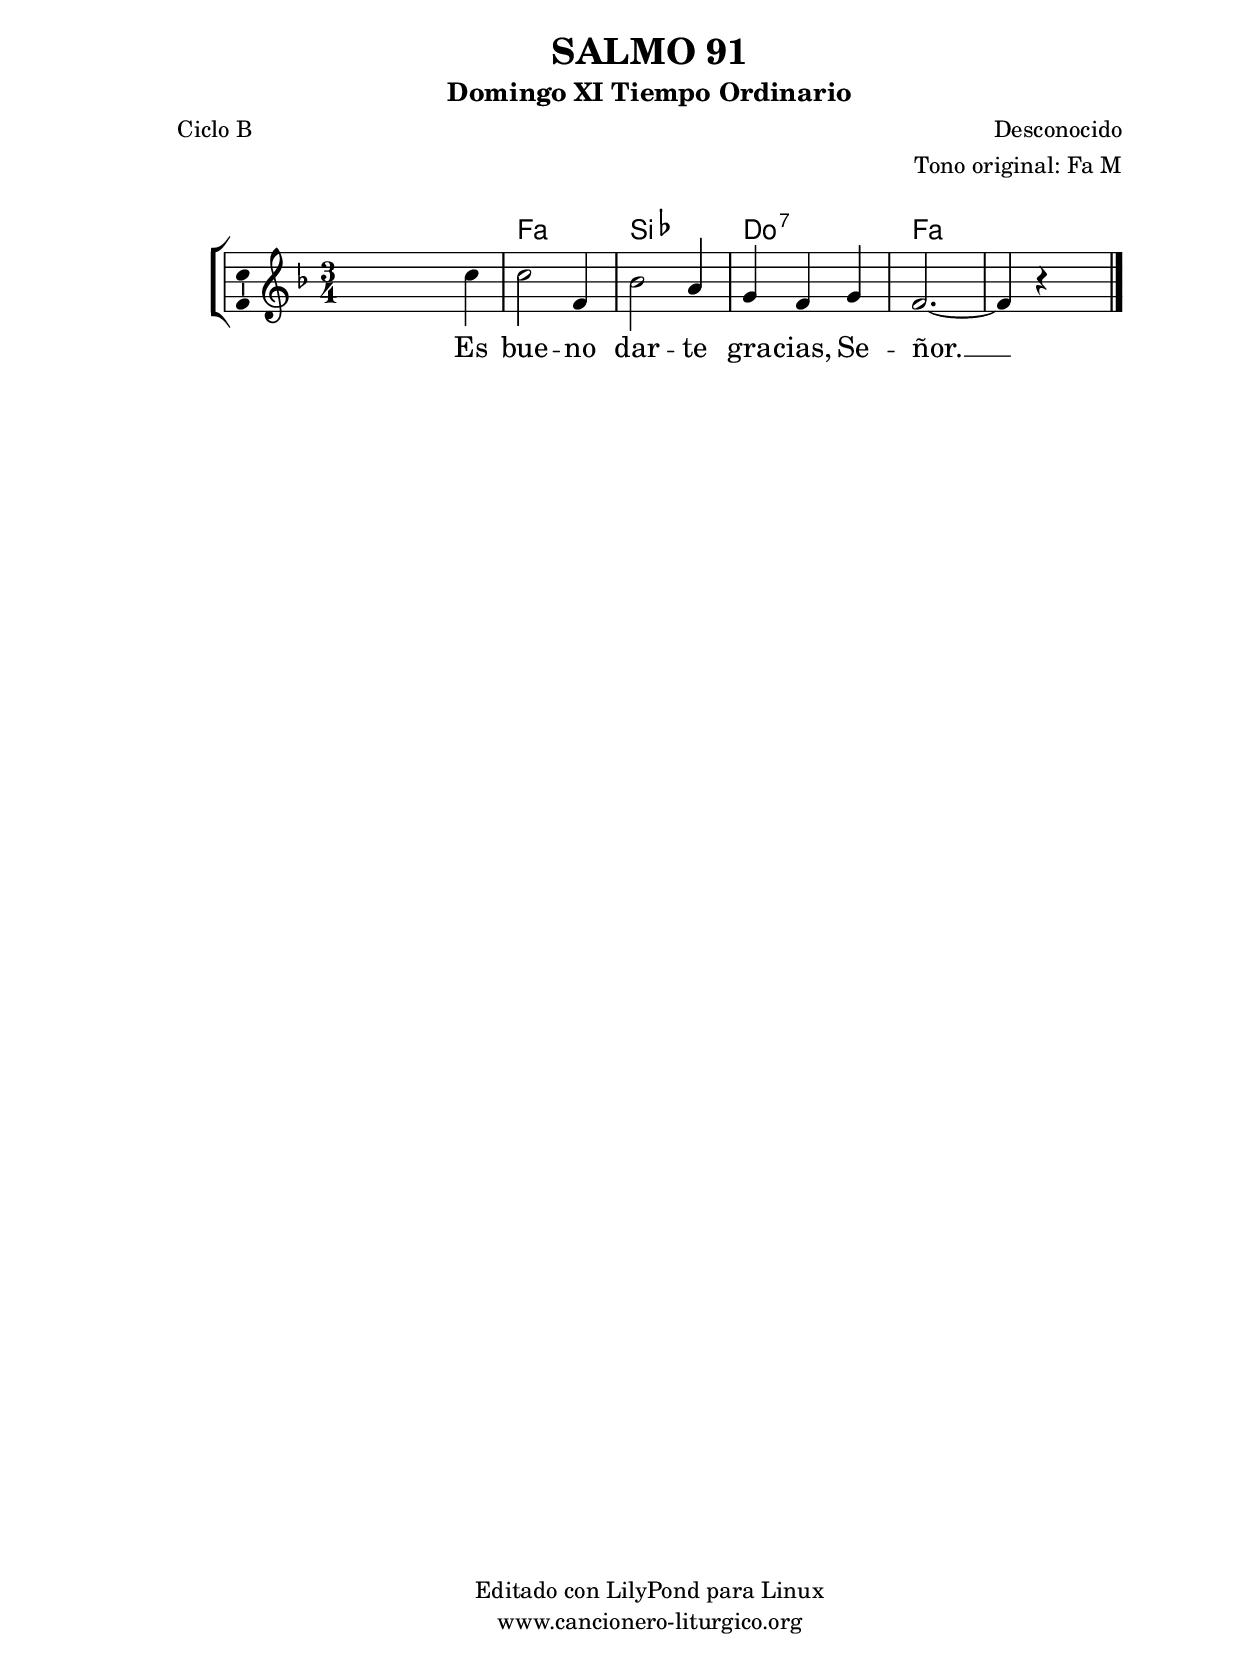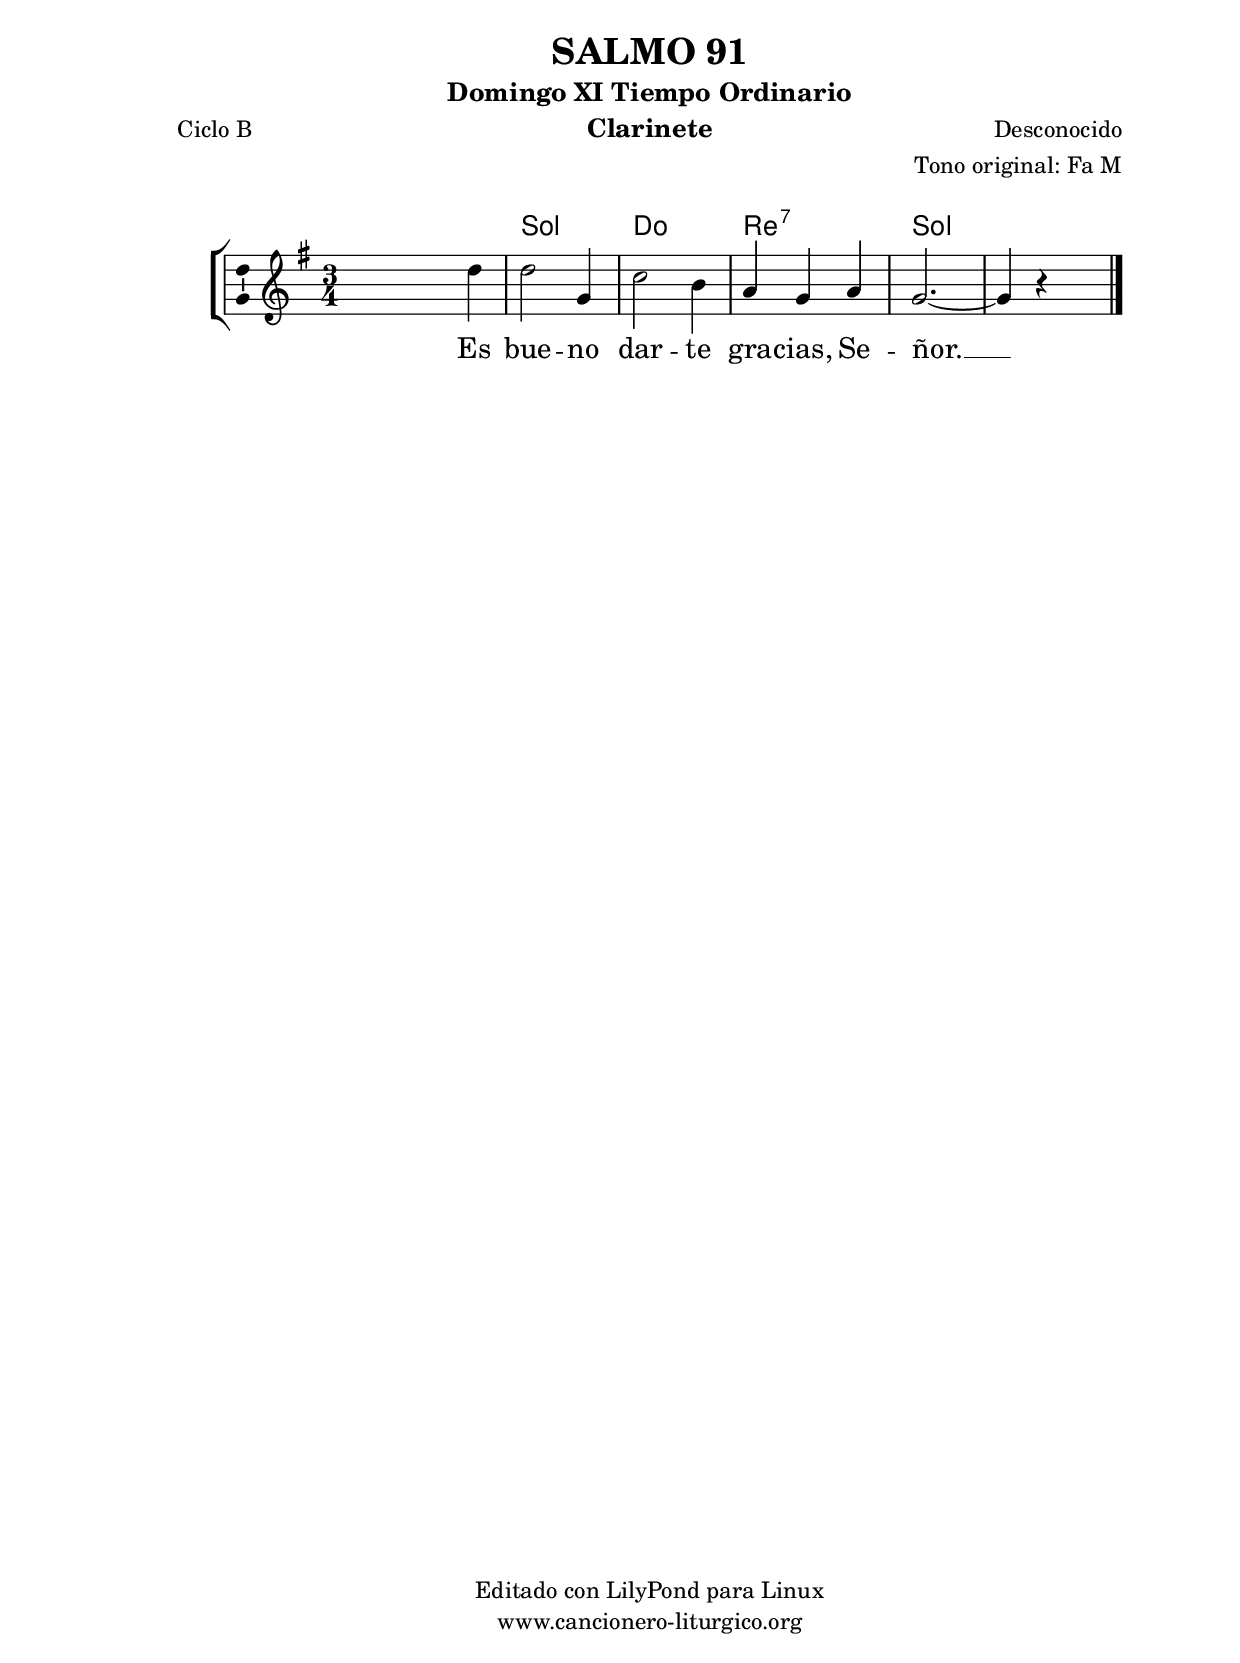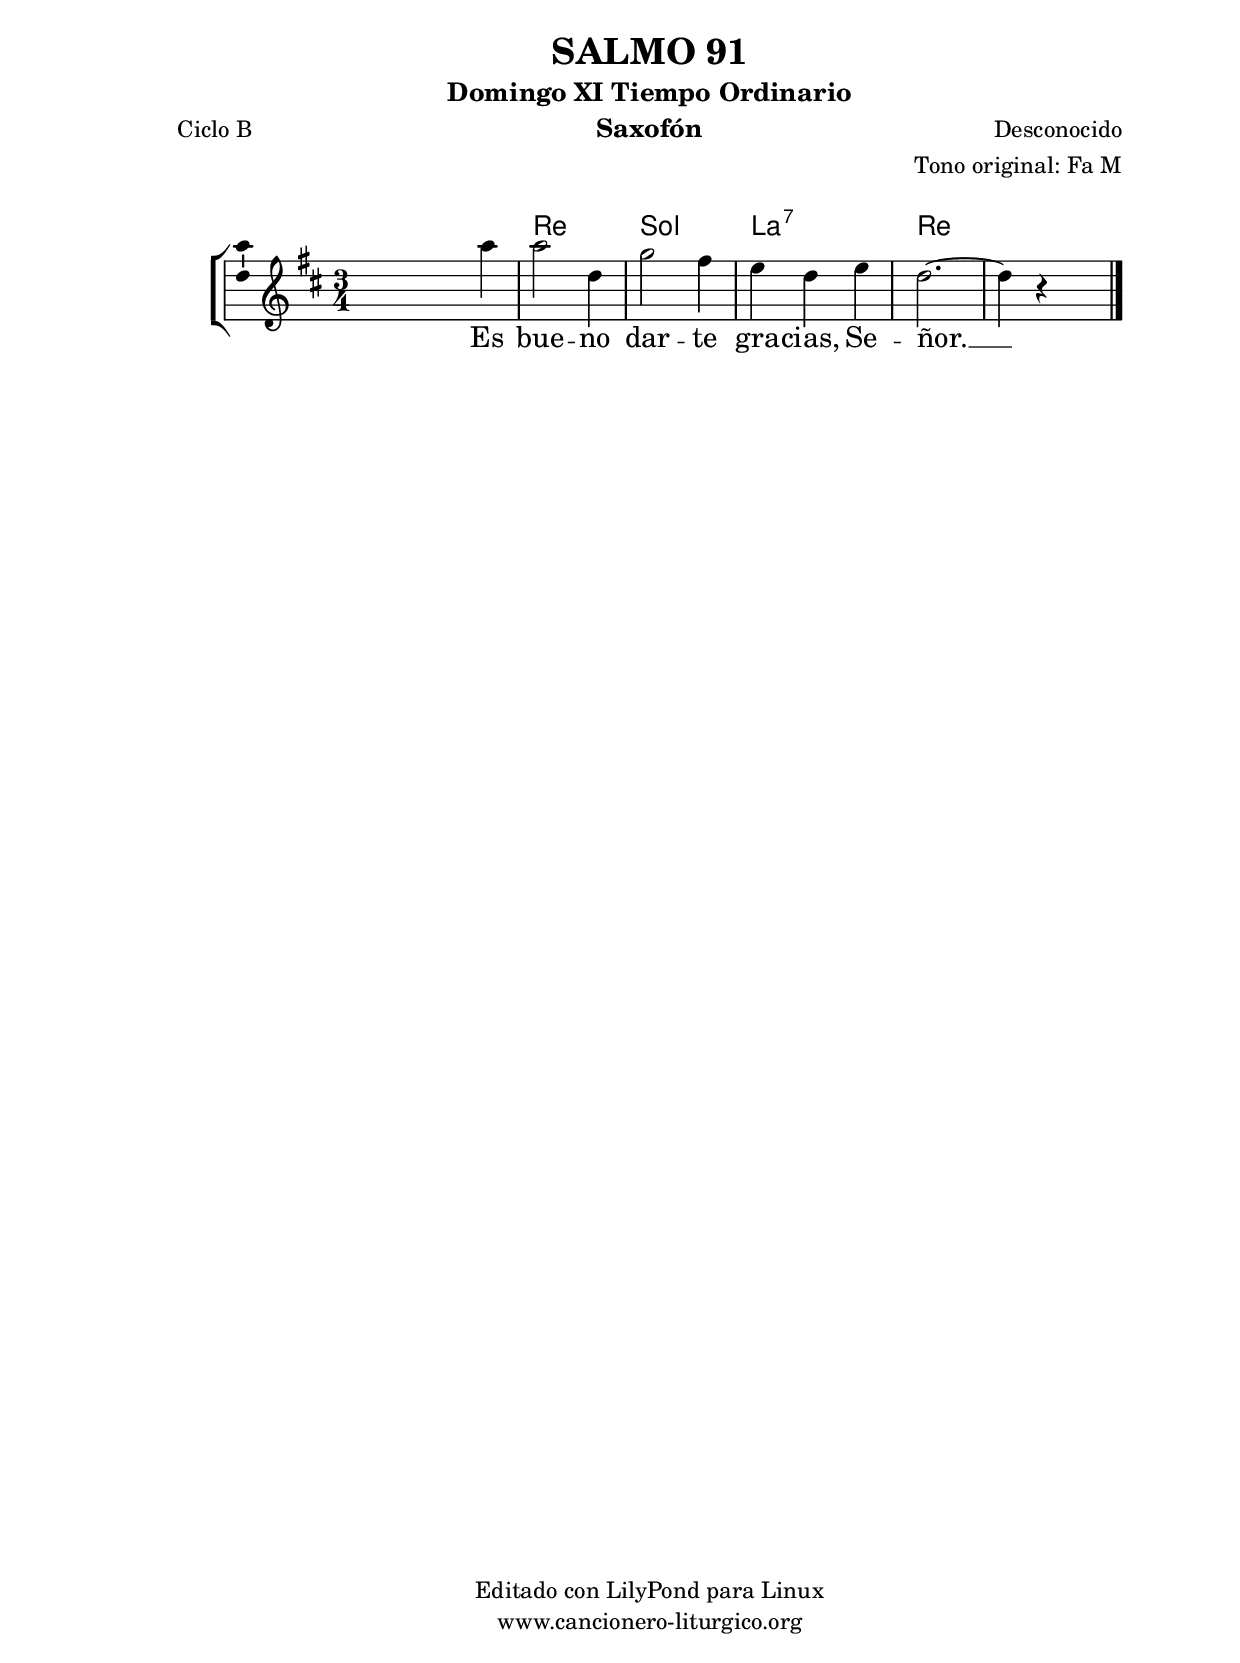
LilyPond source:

%
%para convertir .midi en .wav:
%timidity filename.midi -Ow -o finename.wav
%
%
%Para convertir de .wav a .mp3:
%lame -h -m j filename.wav
%
%
%para escuchar el midi:
%timidity nombrefichero.midi
%


%versión de lilypond para la que se ha escrito esta partitura:
\version "2.16.0"

	%Tamaño papel
	#(set-default-paper-size "a4")
	%Tamaño partitura
	#(set-global-staff-size 20)
	%No responde al pulsar sobre una nota
	#(ly:set-option 'point-and-click #f)

%parámetros del encabezamiento:
\header {
	title = "SALMO 91"
	subtitle = "Domingo XI Tiempo Ordinario"
	composer = "Desconocido"
	poet = "Ciclo B"
	meter = ""
	arranger = "Tono original: Fa M"
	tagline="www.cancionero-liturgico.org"
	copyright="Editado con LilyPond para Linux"
	}

%parámetros asociados al papel:
\paper  {
	oddHeaderMarkup = \markup {\fill-line { \on-the-fly #not-first-page \fromproperty #'header:title \on-the-fly #not-first-page \fromproperty #'header:composer }}
	evenHeaderMarkup = \markup {\fill-line { \fromproperty #'header:composer \fromproperty #'header:title }}
	#(set-paper-size "a4")
	print-page-number = ##f
	first-page-number = 1
	print-first-page-number = ##f
%	head-separation = 3.0 \cm
	top-margin = 2.0 \cm
	bottom-margin = 0.5\cm
%%%	bottom-margin = -1.0\cm
	left-margin = 3.0 \cm
	line-width = 16.0 \cm 
	indent = 8\mm
	interscoreline = 2.\mm
	between-system-space = 15\mm
%	para que las partituras no llenen la hoja:
	ragged-bottom = ##t
%	idem para la última hoja:
	ragged-last-bottom = ##f
%	para que las partituras llenen el ancho del papel:
	ragged-last = ##f
	after-title-space = 2.5 \cm
%page-count=1
%system-count=8

	%Flexible Vertical Spacing
%	markup-markup-spacing =
%	#'((basic-distance . 15) (minimum-distance . 15) (padding . 3))
	markup-system-spacing =
	#'((basic-distance . 15) (minimum-distance . 15) (padding . 3))
	system-system-spacing =
	#'((basic-distance . 15) (minimum-distance . 15) (padding . 3))
	score-system-spacing =
	#'((basic-distance . 15) (minimum-distance . 15) (padding . 5))
%	top-system-spacing = % header
%	#'((basic-distance . 8) (minimum-distance . 0) (padding . 3))
%	top-markup-spacing =
%	#'((basic-distance . 20) (minimum-distance . 20) (padding . 3))
	last-bottom-spacing = % footer
	#'((basic-distance . 5) (minimum-distance . 5) (padding . 3))
%	score-markup-spacing =
%	#'((basic-distance . 16) (minimum-distance . 13) (padding . 3))

	}


%parámetros que afectan a toda la partitura:
global =  {
	%clave de sol (G):
	\clef G
	%armadura:
%	\transpose a c'
	\key f \major
	\tempo 4=120
	\set Score.tempoHideNote = ##t
	}


acordes = {
	\italianChords
	\chordmode {
%	\transpose a c'
{
s2.
f2. bes c:7 f s
	}
	}
}


melodia = 
%	\transpose a c'
{
	\relative c''{
	\time 3/4

s2 c4
c2 f,4
bes2 a4
g4 f g
f2.~
f4 r4 s4

	\bar "|."
	}
	}


texto = \lyricmode {
Es bue -- no dar -- te gra -- cias, Se -- ñor. __
	}


acordesStaff = \context ChordNames = acordesStaff <<
	\set chordChanges = ##t
	\acordes
	>>


vozStaff = \context Voice = vozStaff
\with {\consists "Ambitus_engraver"}
<<
%	\set Staff.instrumentName = ""
%	\set Staff.shortInstrumentName = ""
%	\set Staff.midiInstrument = #"clarinet"
%	\set Staff.midiInstrument = #"cello"
%	\set Staff.midiInstrument = #"flute"
	\set Staff.midiInstrument = #"electric guitar (jazz)"
%	\set Staff.midiInstrument = #"english horn"
%	\set Staff.midiInstrument = #"violin"
%	\set Staff.midiInstrument = #"glockenspiel"
	\set Staff.midiMinimumVolume = #0.7
	\set Staff.midiMaximumVolume = #0.9
	\global
	\melodia
	>>


textoStaff = \context Lyrics = textoStaff <<
	\lyricsto vozStaff \texto
	>>

\book {
	\score {
		\context ChoirStaff {
			\override StaffGroup.SystemStartBracket #'collapse-height = #1
			\override Score.SystemStartBar #'collapse-height = #1
			<<
			\acordesStaff
			\vozStaff
			\textoStaff
			>>
			}
		\layout {
	    		\context {
				\Lyrics
				\override LyricText #'font-size = #2
				}
	   		 \context {
				\Score
				%fontSize = #3
				\override StaffSymbol #'staff-space = #(magstep +3)
				%\override Beam #'thickness = #0.55
				%\override SpacingSpanner #'spacing-increment = #1.0
				%\override Slur #'height-limit = #1.5
				}
			}
		}
	\score {
		\unfoldRepeats
		\context ChoirStaff {
			<<
			\acordesStaff
			\vozStaff
			>>
			}
		\midi {
	  		\context {
	  			\Score
				tempoWholesPerMinute = #(ly:make-moment 70 4)
				}
			}
		}
	}

%Partitura para clarinete
#(define output-suffix "C")
\book {
	\header{
		instrument = "Clarinete"
		}
	\score {
		\context ChoirStaff {
			\override StaffGroup.SystemStartBracket #'collapse-height = #1
			\override Score.SystemStartBar #'collapse-height = #1
\transpose c d
			<<
			\acordesStaff
			\vozStaff
			\textoStaff
			>>
			}
		\layout {
	    		\context {
				\Lyrics
				\override LyricText #'font-size = #2
				}
	   		 \context {
				\Score
				%fontSize = #3
				\override StaffSymbol #'staff-space = #(magstep +3)
				%\override Beam #'thickness = #0.55
				%\override SpacingSpanner #'spacing-increment = #1.0
				%\override Slur #'height-limit = #1.5
				}
			}
		}
	}

%Partitura para saxofón
#(define output-suffix "S")
\book {
	\header{
		instrument = "Saxofón"
		}
	\score {
		\context ChoirStaff {
			\override StaffGroup.SystemStartBracket #'collapse-height = #1
			\override Score.SystemStartBar #'collapse-height = #1
\transpose c a
			<<
			\acordesStaff
			\vozStaff
			\textoStaff
			>>
			}
		\layout {
	    		\context {
				\Lyrics
				\override LyricText #'font-size = #2
				}
	   		 \context {
				\Score
				%fontSize = #3
				\override StaffSymbol #'staff-space = #(magstep +3)
				%\override Beam #'thickness = #0.55
				%\override SpacingSpanner #'spacing-increment = #1.0
				%\override Slur #'height-limit = #1.5
				}
			}
		}
	}

